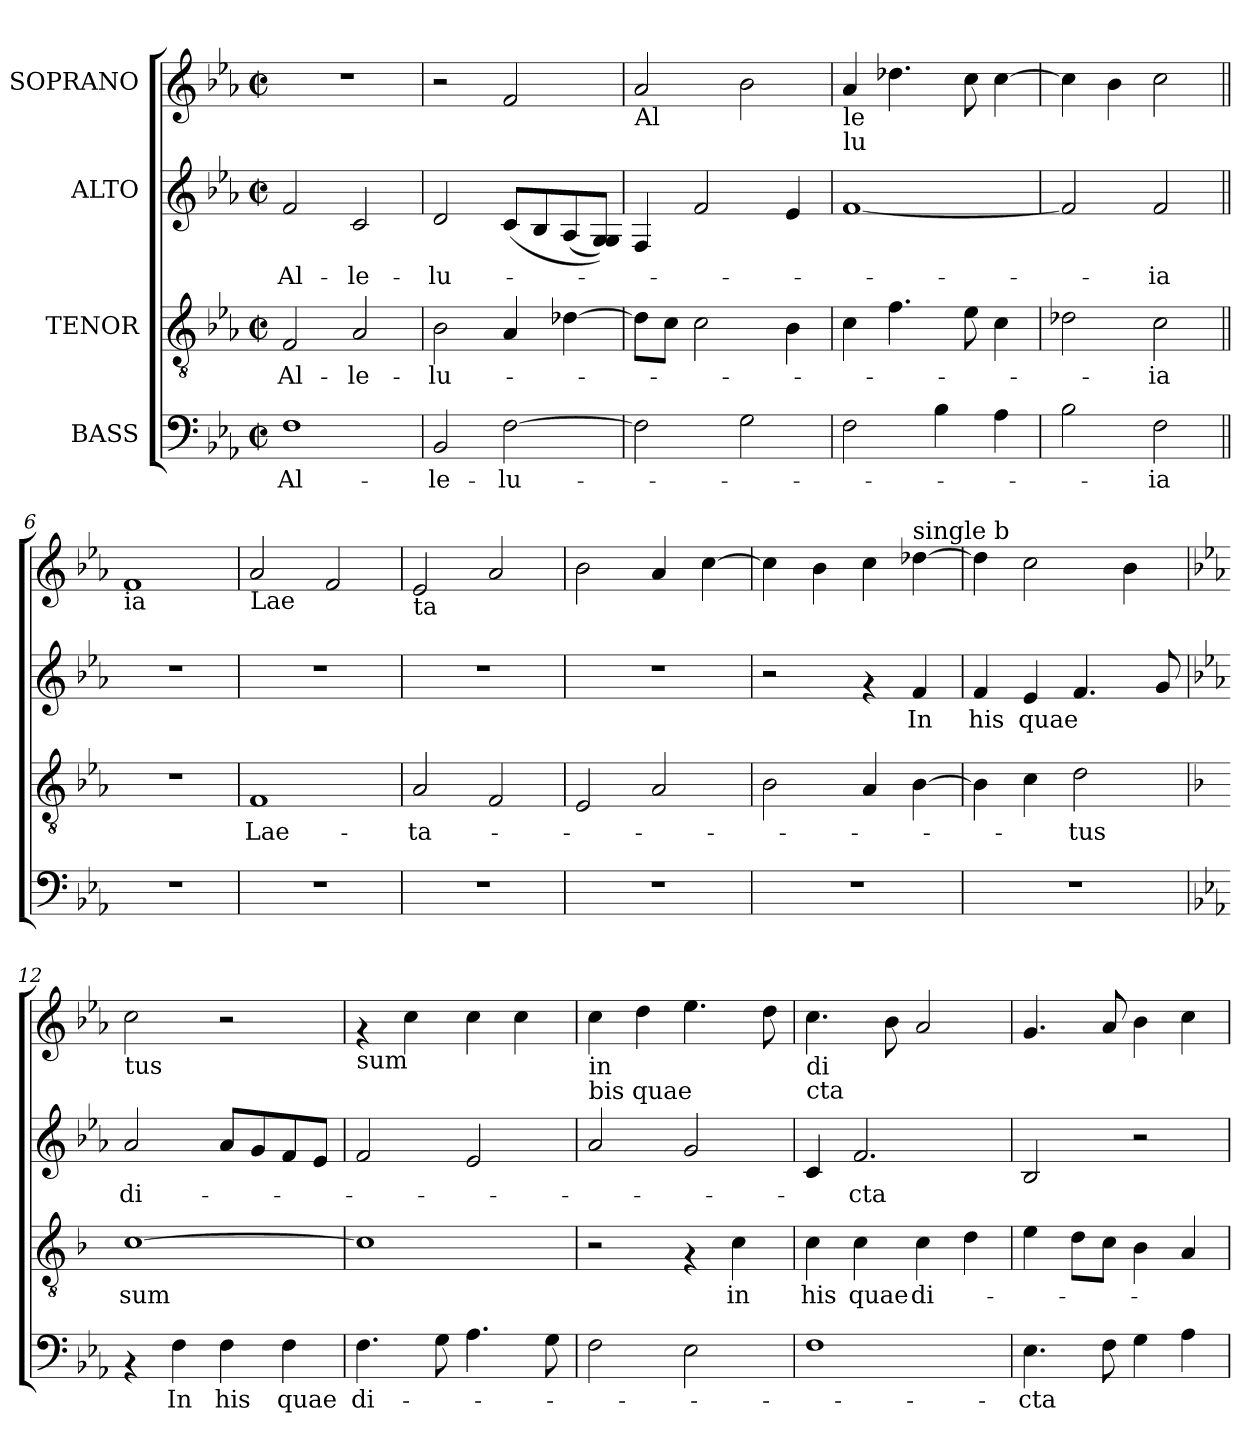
**kern	**text	**kern	**text	**kern	**text	**kern
*part4	*part4	*part3	*part3	*part2	*part2	*part1
*staff4	*staff4	*staff3	*staff3	*staff2	*staff2	*staff1
*I"BASS	*	*I"TENOR	*	*I"ALTO	*	*I"SOPRANO
*clefF4	*	*clefGv2	*	*clefG2	*	*clefG2
*k[b-e-a-]	*	*k[b-e-a-]	*	*k[b-e-a-]	*	*k[b-e-a-]
*E-:	*	*E-:	*	*E-:	*	*E-:
*M2/2	*	*M2/2	*	*M2/2	*	*M2/2
*met(c|)	*	*met(c|)	*	*met(c|)	*	*met(c|)
=1	=1	=1	=1	=1	=1	=1
!	!LO:LY:b	!	!LO:LY:b	!	!LO:LY:b	!
1F	Al-	2F/	Al-	2f/	Al-	1r
!	!	!	!LO:LY:b	!	!LO:LY:b	!
.	.	2A-/	-le-	2c/	-le-	.
=2	=2	=2	=2	=2	=2	=2
!	!LO:LY:b	!	!LO:LY:b	!	!LO:LY:b	!
2BB-/	-le-	2B-\	-lu-	2d/	-lu-	2r
!	!LO:LY:b	!	!	!	!	!
[>2F\	-lu-	4A-/	.	(<8c/L	.	2f/
.	.	.	.	8B-/	.	.
.	.	[>4d-X\	.	(<8A-/	.	.
.	.	.	.	8G/ 8G/J))	.	.
=3	=3	=3	=3	=3	=3	=3
!	!	!	!	!	!	!LO:TX:b:t=Al
2F\]	.	8d-\L]	.	4F/	.	2a-/
.	.	8c\J	.	.	.	.
.	.	2c\	.	2f/	.	.
2G\	.	.	.	.	.	2b-\
.	.	4B-\	.	4e-/	.	.
=4	=4	=4	=4	=4	=4	=4
!	!	!	!	!	!	!LO:TX:b:t=le
!	!	!	!	!	!	!LO:TX:b:t=lu
2F\	.	4c\	.	[<1f	.	4a-/
.	.	4.f\	.	.	.	4.dd-X\
4B-\	.	.	.	.	.	.
.	.	8e-\	.	.	.	8cc\
4A-\	.	4c\	.	.	.	[>4cc\
=5	=5	=5	=5	=5	=5	=5
2B-\	.	2d-X\	.	2f/]	.	4cc\]
.	.	.	.	.	.	4b-\
!	!LO:LY:b	!	!LO:LY:b	!	!LO:LY:b	!
2F\	-ia	2c\	-ia	2f/	-ia	2cc\
=6||	=6||	=6||	=6||	=6||	=6||	=6||
!	!	!	!	!	!	!LO:TX:b:t=ia
1r	.	1r	.	1r	.	1f
=7	=7	=7	=7	=7	=7	=7
!	!	!	!	!	!	!LO:TX:b:t=Lae
!	!	!	!LO:LY:b	!	!	!
1r	.	1F	Lae-	1r	.	2a-/
.	.	.	.	.	.	2f/
=8	=8	=8	=8	=8	=8	=8
!	!	!	!	!	!	!LO:TX:b:t=ta
!	!	!	!LO:LY:b	!	!	!
1r	.	2A-/	-ta-	1r	.	2e-/
.	.	2F/	.	.	.	2a-/
=9	=9	=9	=9	=9	=9	=9
1r	.	2E-/	.	1r	.	2b-\
.	.	2A-/	.	.	.	4a-/
.	.	.	.	.	.	[<4cc\
!!LO:LB:g=z
=10	=10	=10	=10	=10	=10	=10
1r	.	2B-\	.	2r	.	4cc\]
.	.	.	.	.	.	4b-\
.	.	4A-/	.	4rf	.	4cc\
!	!	!	!	!	!	!LO:TX:a:t=single b
!	!	!	!	!	!LO:LY:b	!
.	.	[>4B-\	.	4f/	In	[>4dd-\
=11	=11	=11	=11	=11	=11	=11
!	!	!	!	!	!LO:LY:b	!
1r	.	4B-\]	.	4f/	his	4dd-\]
!	!	!	!	!	!LO:LY:b	!
.	.	4c\	.	4e-/	quae	2cc\
!	!	!	!LO:LY:b	!	!	!
.	.	2d\	-tus	4.f/	.	.
.	.	.	.	.	.	4b-\
.	.	.	.	8g/	.	.
=12	=12	=12	=12	=12	=12	=12
*	*	*k[b-]	*	*	*	*
*	*	*F:	*	*	*	*
!	!	!	!	!	!	!LO:TX:b:t=tus
!	!	!	!LO:LY:b	!	!LO:LY:b	!
4rAA	.	[>1c	sum	2a-/	di-	2cc\
!	!LO:LY:b	!	!	!	!	!
4F\	In	.	.	.	.	.
!	!LO:LY:b	!	!	!	!	!
4F\	his	.	.	8a-/L	.	2r
.	.	.	.	8g/	.	.
!	!LO:LY:b	!	!	!	!	!
4F\	quae	.	.	8f/	.	.
.	.	.	.	8e-/J	.	.
=13	=13	=13	=13	=13	=13	=13
!	!	!	!	!	!	!LO:TX:b:t=sum
!	!LO:LY:b	!	!	!	!	!
4.F\	di-	1c]	.	2f/	.	4rf
.	.	.	.	.	.	4cc\
8G\	.	.	.	.	.	.
4.A-\	.	.	.	2e-/	.	4cc\
.	.	.	.	.	.	4cc\
8G\	.	.	.	.	.	.
=14	=14	=14	=14	=14	=14	=14
!	!	!	!	!	!	!LO:TX:b:t=in
!	!	!	!	!	!	!LO:TX:b:t=bis quae
2F\	.	2r	.	2a-/	.	4cc\
.	.	.	.	.	.	4dd\
2E-\	.	4rF	.	2g/	.	4.ee-\
!	!	!	!LO:LY:b	!	!	!
.	.	4c\	in	.	.	.
.	.	.	.	.	.	8dd\
=15	=15	=15	=15	=15	=15	=15
!	!	!	!	!	!	!LO:TX:b:t=di
!	!	!	!	!	!	!LO:TX:b:t=cta
!	!	!	!LO:LY:b	!	!	!
1F	.	4c\	his	4c/	.	4.cc\
!	!	!	!LO:LY:b	!	!LO:LY:b	!
.	.	4c\	quae	2.f/	-cta	.
.	.	.	.	.	.	8b-\
!	!	!	!LO:LY:b	!	!	!
.	.	4c\	di-	.	.	2a-/
.	.	4d\	.	.	.	.
=16	=16	=16	=16	=16	=16	=16
!	!LO:LY:b	!	!	!	!	!
4.E-\	-cta	4e\	.	2B-/	.	4.g/
.	.	8d\L	.	.	.	.
8F\	.	8c\J	.	.	.	8a-/
4G\	.	4B-\	.	2r	.	4b-\
4A-\	.	4A/	.	.	.	4cc\
=	=	=	=	=	=	=
*-	*-	*-	*-	*-	*-	*-
